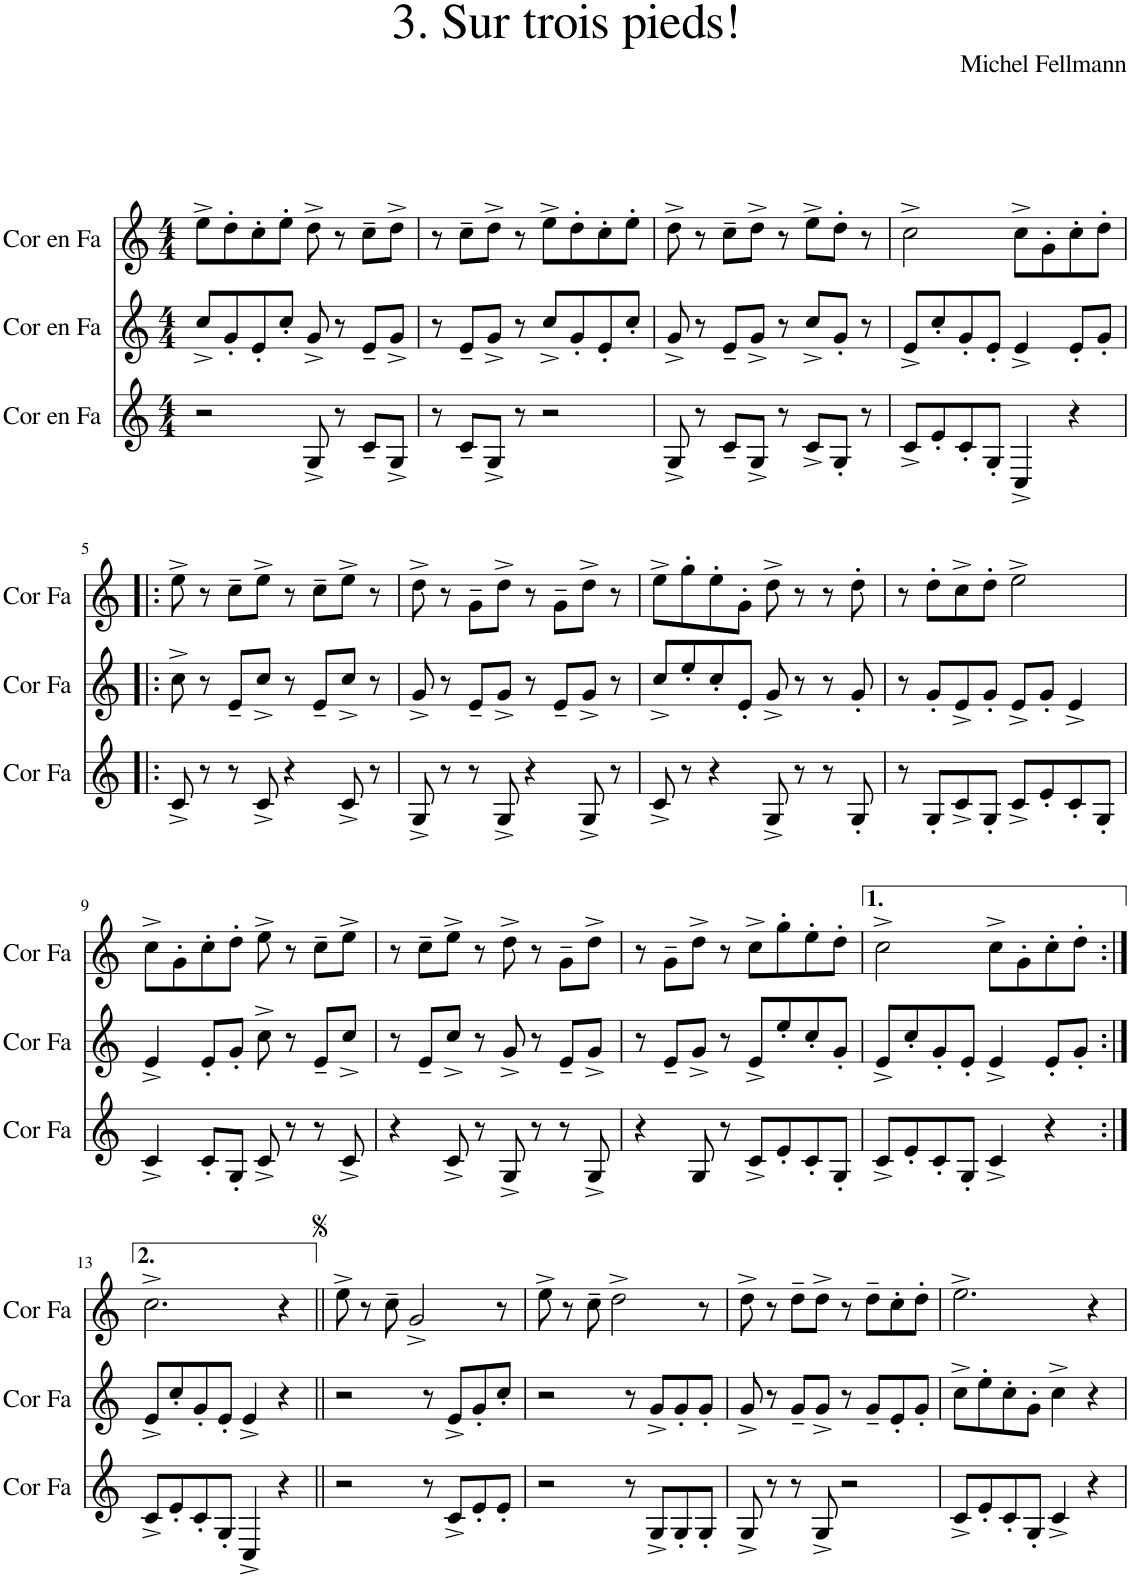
**kern	**kern	**kern
*part3	*part2	*part1
*staff3	*staff2	*staff1
*I"Cor en Fa	*I"Cor en Fa	*I"Cor en Fa
*I'Cor Fa	*I'Cor Fa	*I'Cor Fa
*clefG2	*clefG2	*clefG2
*Trd4c7	*Trd4c7	*Trd4c7
*k[]	*k[]	*k[]
*M4/4	*M4/4	*M4/4
=1	=1	=1
2r	8cc^/L	8ee^\L
.	8g'/	8dd'\
.	8e'/	8cc'\
.	8cc'/J	8ee'\J
8G^/	8g^/	8dd^\
8r	8r	8r
8c~/L	8e~/L	8cc~\L
8G^/J	8g^/J	8dd^\J
=2	=2	=2
8r	8r	8r
8c~/L	8e~/L	8cc~\L
8G^/J	8g^/J	8dd^\J
8r	8r	8r
2r	8cc^/L	8ee^\L
.	8g'/	8dd'\
.	8e'/	8cc'\
.	8cc'/J	8ee'\J
=3	=3	=3
8G^/	8g^/	8dd^\
8r	8r	8r
8c~/L	8e~/L	8cc~\L
8G^/J	8g^/J	8dd^\J
8r	8r	8r
8c^/L	8cc^/L	8ee^\L
8G'/J	8g'/J	8dd'\J
8r	8r	8r
=4	=4	=4
8c^/L	8e^/L	2cc^\
8e'/	8cc'/	.
8c'/	8g'/	.
8G'/J	8e'/J	.
4C^/	4e^/	8cc^\L
.	.	8g'\
4r	8e'/L	8cc'\
.	8g'/J	8dd'\J
!!LO:LB:g=z
=5!|:	=5!|:	=5!|:
8c^/	8cc^\	8ee^\
8r	8r	8r
8r	8e~/L	8cc~\L
8c^/	8cc^/J	8ee^\J
4r	8r	8r
.	8e~/L	8cc~\L
8c^/	8cc^/J	8ee^\J
8r	8r	8r
=6	=6	=6
8G^/	8g^/	8dd^\
8r	8r	8r
8r	8e~/L	8g~\L
8G^/	8g^/J	8dd^\J
4r	8r	8r
.	8e~/L	8g~\L
8G^/	8g^/J	8dd^\J
8r	8r	8r
=7	=7	=7
8c^/	8cc^/L	8ee^\L
8r	8ee'/	8gg'\
4r	8cc'/	8ee'\
.	8e'/J	8g'\J
8G^/	8g^/	8dd^\
8r	8r	8r
8r	8r	8r
8G'/	8g'/	8dd'\
=8	=8	=8
8r	8r	8r
8G'/L	8g'/L	8dd'\L
8c^/	8e^/	8cc^\
8G'/J	8g'/J	8dd'\J
8c^/L	8e^/L	2ee^\
8e'/	8g'/J	.
8c'/	4e^/	.
8G'/J	.	.
!!LO:LB:g=z
=9	=9	=9
4c^/	4e^/	8cc^\L
.	.	8g'\
8c'/L	8e'/L	8cc'\
8G'/J	8g'/J	8dd'\J
8c^/	8cc^\	8ee^\
8r	8r	8r
8r	8e~/L	8cc~\L
8c^/	8cc^/J	8ee^\J
=10	=10	=10
4r	8r	8r
.	8e~/L	8cc~\L
8c^/	8cc^/J	8ee^\J
8r	8r	8r
8G^/	8g^/	8dd^\
8r	8r	8r
8r	8e~/L	8g~\L
8G^/	8g^/J	8dd^\J
=11	=11	=11
4r	8r	8r
.	8e~/L	8g~\L
8G/	8g^/J	8dd^\J
8r	8r	8r
8c^/L	8e^/L	8cc^\L
8e'/	8ee'/	8gg'\
8c'/	8cc'/	8ee'\
8G'/J	8g'/J	8dd'\J
=12	=12	=12
8c^/L	8e^/L	2cc^\
8e'/	8cc'/	.
8c'/	8g'/	.
8G'/J	8e'/J	.
4c^/	4e^/	8cc^\L
.	.	8g'\
4r	8e'/L	8cc'\
.	8g'/J	8dd'\J
!!LO:LB:g=z
=13:|!	=13:|!	=13:|!
8c^/L	8e^/L	2.cc^\
8e'/	8cc'/	.
8c'/	8g'/	.
8G'/J	8e'/J	.
4C^/	4e^/	.
4r	4r	4r
=14||	=14||	=14||
2r	2r	8ee^\
.	.	8r
.	.	8cc~\
.	.	2g^/
8r	8r	.
8c^/L	8e^/L	.
8e'/	8g'/	.
8e'/J	8cc'/J	8r
=15	=15	=15
2r	2r	8ee^\
.	.	8r
.	.	8cc~\
.	.	2dd^\
8r	8r	.
8G^/L	8g^/L	.
8G'/	8g'/	.
8G'/J	8g'/J	8r
=16	=16	=16
8G^/	8g^/	8dd^\
8r	8r	8r
8r	8g~/L	8dd~\L
8G^/	8g^/J	8dd^\J
2r	8r	8r
.	8g~/L	8dd~\L
.	8e'/	8cc'\
.	8g'/J	8dd'\J
=17	=17	=17
8c^/L	8cc^\L	2.ee^\
8e'/	8ee'\	.
8c'/	8cc'\	.
8G'/J	8g'\J	.
4c^/	4cc^\	.
4r	4r	4r
=	=	=
*-	*-	*-
